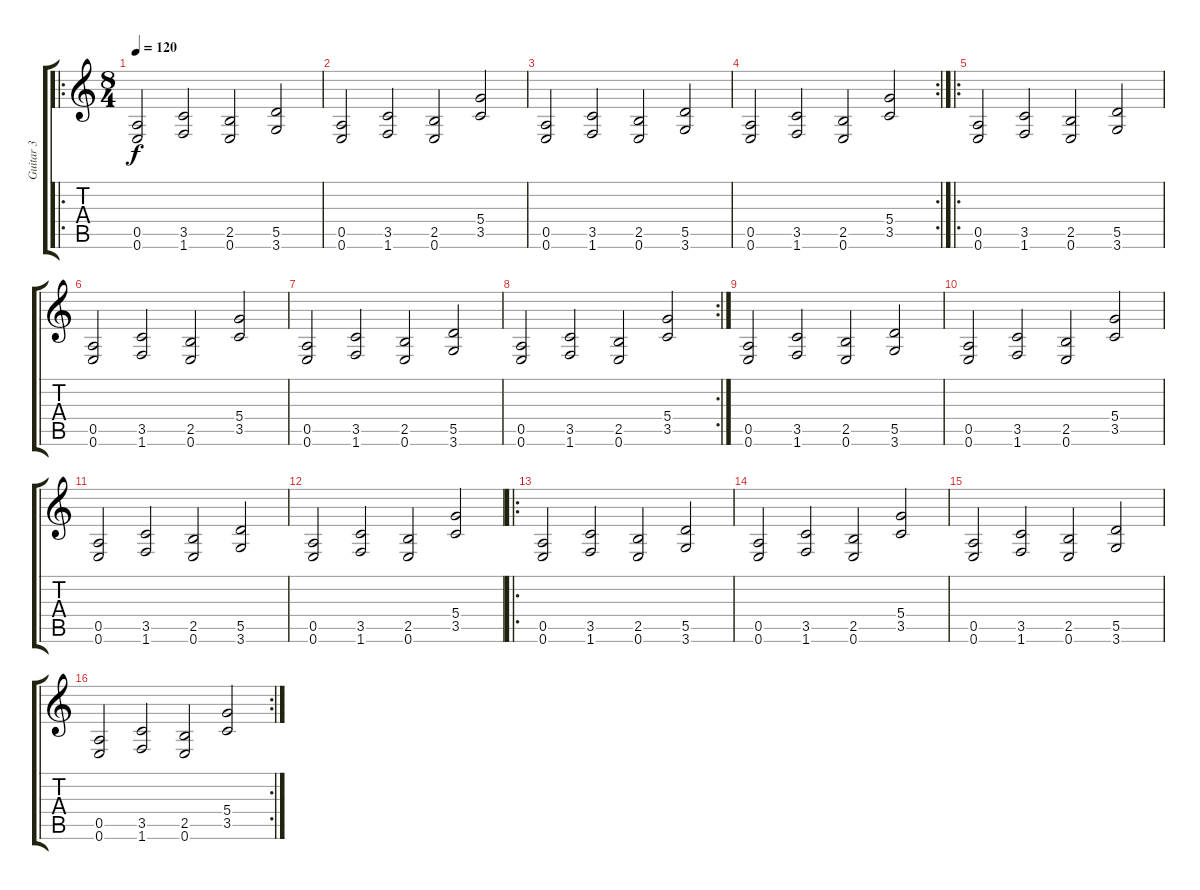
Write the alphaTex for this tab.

\track ("Guitar 3" "Guitar 3") {instrument distortionguitar}
\staff {score tabs}
\tuning (E4 B3 G3 D3 A2 E2) {hide}
\ro
\ts (8 4)
\tempo 120
\clef g2
\ks c
(0.5 0.6).2{dy f instrument distortionguitar} (3.5 1.6).2 (2.5 0.6).2 (5.5 3.6).2 |
(0.5 0.6).2 (3.5 1.6).2 (2.5 0.6).2 (5.4 3.5).2 |
(0.5 0.6).2 (3.5 1.6).2 (2.5 0.6).2 (5.5 3.6).2 |
\rc 2
(0.5 0.6).2 (3.5 1.6).2 (2.5 0.6).2 (5.4 3.5).2 |
\ro
(0.5 0.6).2 (3.5 1.6).2 (2.5 0.6).2 (5.5 3.6).2 |
(0.5 0.6).2 (3.5 1.6).2 (2.5 0.6).2 (5.4 3.5).2 |
(0.5 0.6).2 (3.5 1.6).2 (2.5 0.6).2 (5.5 3.6).2 |
\rc 2
(0.5 0.6).2 (3.5 1.6).2 (2.5 0.6).2 (5.4 3.5).2 |
(0.5 0.6).2 (3.5 1.6).2 (2.5 0.6).2 (5.5 3.6).2 |
(0.5 0.6).2 (3.5 1.6).2 (2.5 0.6).2 (5.4 3.5).2 |
(0.5 0.6).2 (3.5 1.6).2 (2.5 0.6).2 (5.5 3.6).2 |
(0.5 0.6).2 (3.5 1.6).2 (2.5 0.6).2 (5.4 3.5).2 |
\ro
(0.5 0.6).2 (3.5 1.6).2 (2.5 0.6).2 (5.5 3.6).2 |
(0.5 0.6).2 (3.5 1.6).2 (2.5 0.6).2 (5.4 3.5).2 |
(0.5 0.6).2 (3.5 1.6).2 (2.5 0.6).2 (5.5 3.6).2 |
\rc 2
(0.5 0.6).2 (3.5 1.6).2 (2.5 0.6).2 (5.4 3.5).2
